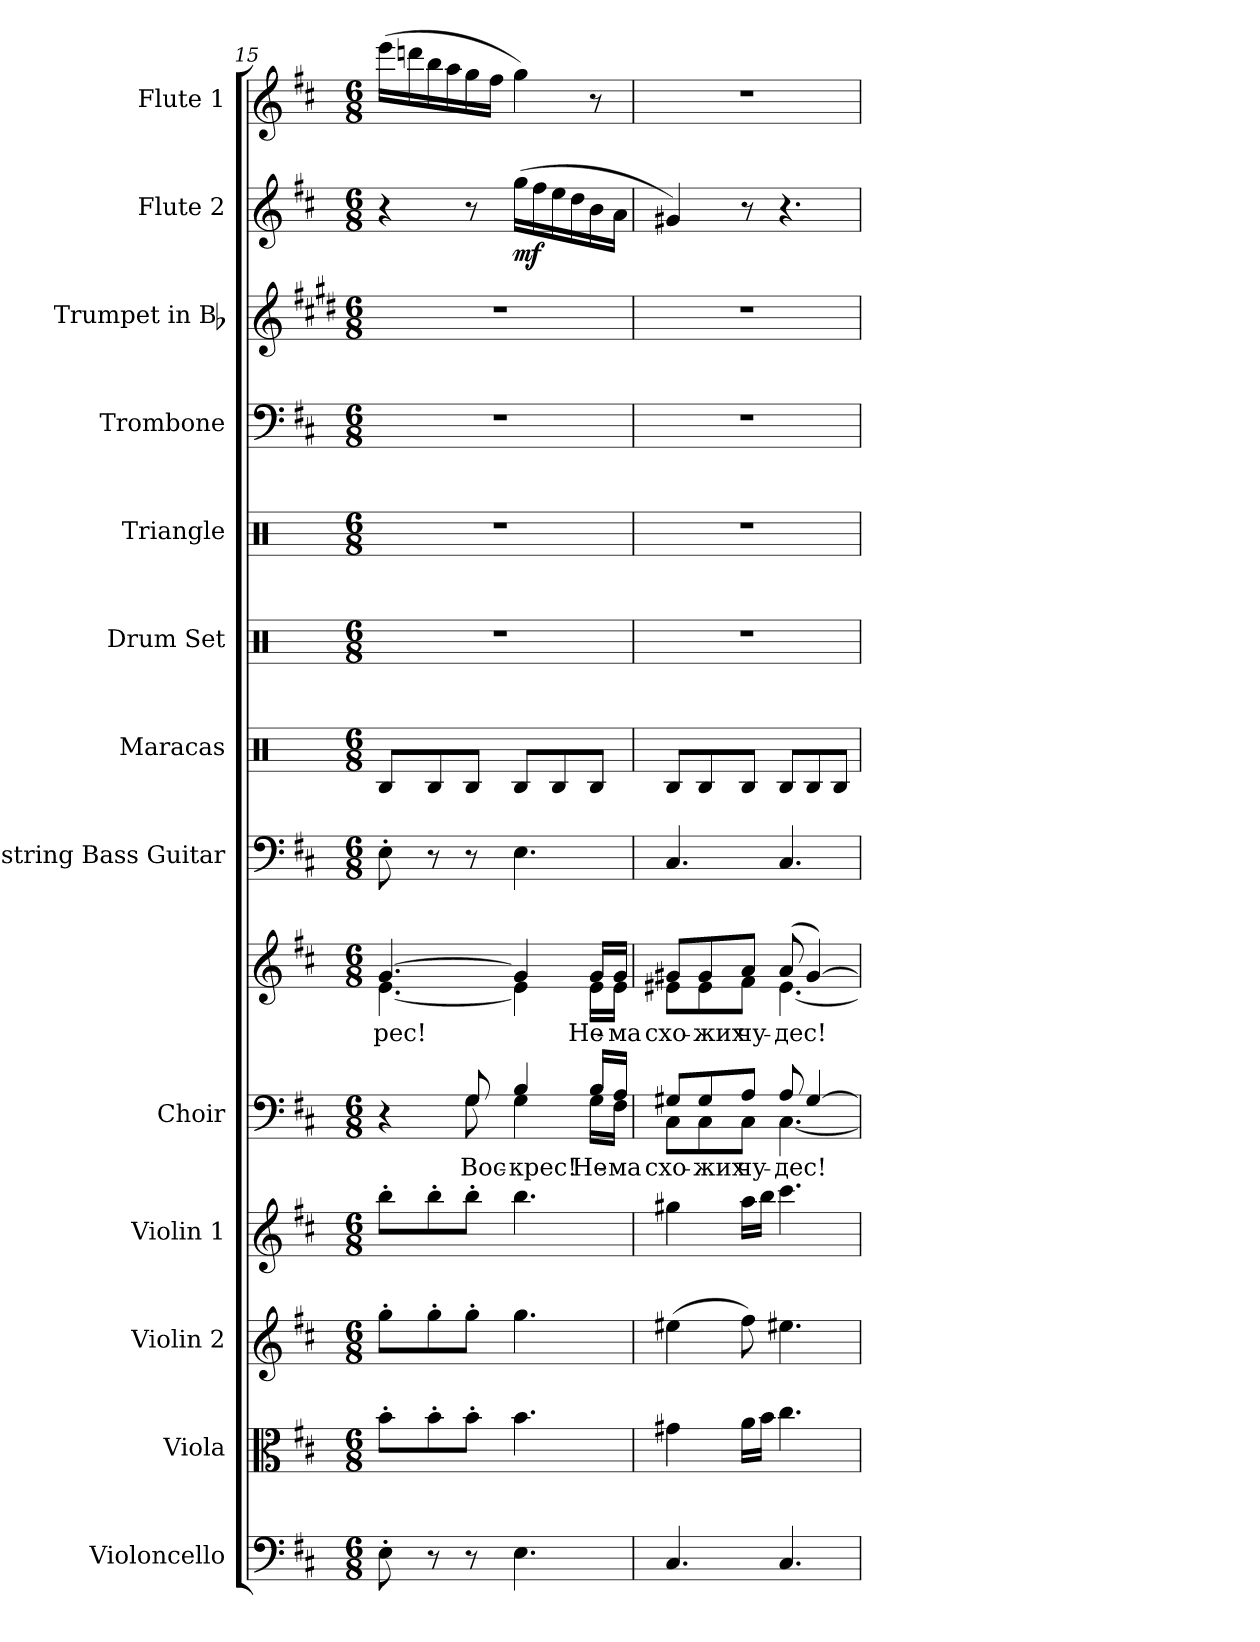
**kern	**kern	**kern	**kern	**kern	**text	**kern	**text	**kern	**kern	**kern	**kern	**kern	**kern	**kern	**dynam	**kern
*part13	*part12	*part11	*part10	*part9	*part9	*part9	*part9	*part8	*part7	*part6	*part5	*part4	*part3	*part2	*part2	*part1
*staff14	*staff13	*staff12	*staff11	*staff10	*staff10	*staff9	*staff9	*staff8	*staff7	*staff6	*staff5	*staff4	*staff3	*staff2	*staff2	*staff1
*I"Violoncello	*I"Viola	*I"Violin 2	*I"Violin 1	*I"Choir	*	*	*	*I"6-string Bass Guitar	*I"Maracas	*I"Drum Set	*I"Triangle	*I"Trombone	*I"Trumpet in Bb	*I"Flute 2	*	*I"Flute 1
*I'Vc.	*I'Vla.	*I'Vln. 2	*I'Vln. 1	*I'Choir	*	*	*	*I'Bass	*I'Mrcs.	*I'Dr.	*I'Tri.	*I'Tbn.	*I'Tpt.	*I'Fl.	*	*I'Fl.
!!LO:PB:g=z
*clefF4	*clefC3	*clefG2	*clefG2	*clefF4	*	*clefG2	*	*clefF4	*clefX	*clefX	*clefX	*clefF4	*clefG2	*clefG2	*	*clefG2
*	*	*	*	*	*	*	*	*ITrd7c12	*	*	*	*	*ITrd1c2	*	*	*
*k[f#c#]	*k[f#c#]	*k[f#c#]	*k[f#c#]	*k[f#c#]	*	*k[f#c#]	*	*k[f#c#]	*k[]	*k[]	*k[]	*k[f#c#]	*k[f#c#]	*k[f#c#]	*	*k[f#c#]
*b:	*b:	*b:	*b:	*b:	*	*b:	*	*b:	*C:	*C:	*C:	*b:	*b:	*b:	*	*b:
*M6/8	*M6/8	*M6/8	*M6/8	*M6/8	*	*M6/8	*	*M6/8	*M6/8	*M6/8	*M6/8	*M6/8	*M6/8	*M6/8	*	*M6/8
=15	=15	=15	=15	=15	=15	=15	=15	=15	=15	=15	=15	=15	=15	=15	=15	=15
*	*	*	*	*^	*	*^	*	*	*	*	*	*	*	*	*	*
!	!	!	!	!	!	!	!	!	!LO:LY:b:color=#000000	!	!	!LO:N:vis=1	!LO:N:vis=1	!LO:N:vis=1	!LO:N:vis=1	!	!	!
8E'i\	8b'i\L	8gg'i\L	8bb'i\L	4r	4ryy	.	[>4.gi/	[<4.ei\	-рес!	8EE'i\	8RBi/L	2.r	2.r	2.r	2.r	4r	.	(16eeei\LL
.	.	.	.	.	.	.	.	.	.	.	.	.	.	.	.	.	.	16dddni\
8r	8b'i\	8gg'i\	8bb'i\	.	.	.	.	.	.	8r	8RBi/	.	.	.	.	.	.	16bbi\
.	.	.	.	.	.	.	.	.	.	.	.	.	.	.	.	.	.	16aai\
!	!	!	!	!	!	!LO:LY:a:color=#000000	!	!	!	!	!	!	!	!	!	!	!	!
8r	8b'i\J	8gg'i\J	8bb'i\J	8Gi/	8Gi\	Вос-	.	.	.	8r	8RBi/J	.	.	.	.	8r	.	16ggi\
.	.	.	.	.	.	.	.	.	.	.	.	.	.	.	.	.	.	16ff#i\JJ
!	!	!	!	!	!	!LO:LY:a:color=#000000	!	!	!	!	!	!	!	!	!	!	!	!
4.Ei\	4.bi\	4.ggi\	4.bbi\	4Bi/	4Gi\	-крес!	4gi/]	4ei\]	.	4.EEi\	8RBi/L	.	.	.	.	(16ggi\LL	mf	4ggi\)
.	.	.	.	.	.	.	.	.	.	.	.	.	.	.	.	16ff#i\	.	.
.	.	.	.	.	.	.	.	.	.	.	8RBi/	.	.	.	.	16eei\	.	.
.	.	.	.	.	.	.	.	.	.	.	.	.	.	.	.	16ddi\	.	.
!	!	!	!	!	!	!LO:LY:a:color=#000000	!	!	!	!	!	!	!	!	!	!	!	!
!	!	!	!	!	!	!	!	!	!LO:LY:b:color=#000000	!	!	!	!	!	!	!	!	!
.	.	.	.	16Bi/LL	16Gi\LL	Не-	16gi/LL	16ei\LL	Не-	.	8RBi/J	.	.	.	.	16bi\	.	8r
!	!	!	!	!	!	!LO:LY:a:color=#000000	!	!	!	!	!	!	!	!	!	!	!	!
!	!	!	!	!	!	!	!	!	!LO:LY:b:color=#000000	!	!	!	!	!	!	!	!	!
.	.	.	.	16Ai/JJ	16F#i\JJ	-ма	16gi/JJ	16ei\JJ	-ма	.	.	.	.	.	.	16ai\JJ	.	.
=16	=16	=16	=16	=16	=16	=16	=16	=16	=16	=16	=16	=16	=16	=16	=16	=16	=16	=16
!	!	!	!	!	!	!LO:LY:a:color=#000000	!	!	!	!	!	!	!	!	!	!	!	!
!	!	!	!	!	!	!	!	!	!LO:LY:b:color=#000000	!	!	!LO:N:vis=1	!LO:N:vis=1	!LO:N:vis=1	!LO:N:vis=1	!	!	!LO:N:vis=1
4.C#i/	4g#Xi\	(4ee#Xi\	4gg#Xi\	8G#Xi/L	8C#i\L	схо-	8g#Xi/L	8e#Xi\L	схо-	4.CC#i/	8RBi/L	2.r	2.r	2.r	2.r	4g#Xi/)	.	2.r
!	!	!	!	!	!	!LO:LY:a:color=#000000	!	!	!	!	!	!	!	!	!	!	!	!
!	!	!	!	!	!	!	!	!	!LO:LY:b:color=#000000	!	!	!	!	!	!	!	!	!
.	.	.	.	8G#i/	8C#i\	-жих	8g#i/	8e#i\	-жих	.	8RBi/	.	.	.	.	.	.	.
!	!	!	!	!	!	!LO:LY:a:color=#000000	!	!	!	!	!	!	!	!	!	!	!	!
!	!	!	!	!	!	!	!	!	!LO:LY:b:color=#000000	!	!	!	!	!	!	!	!	!
.	16ai\LL	8ff#i\)	16aai\LL	8Ai/J	8C#i\J	чу-	8ai/J	8f#i\J	чу-	.	8RBi/J	.	.	.	.	8r	.	.
.	16bi\JJ	.	16bbi\JJ	.	.	.	.	.	.	.	.	.	.	.	.	.	.	.
!	!	!	!	!	!	!LO:LY:a:color=#000000	!	!	!	!	!	!	!	!	!	!	!	!
!	!	!	!	!	!	!	!	!	!LO:LY:b:color=#000000	!	!	!	!	!	!	!	!	!
4.C#i/	4.cc#i\	4.ee#Xi\	4.ccc#i\	8Ai/	[<4.C#i\	-дес!	(8ai/	[<4.e#i\	-дес!	4.CC#i/	8RBi/L	.	.	.	.	4.r	.	.
.	.	.	.	[>4G#i/	.	.	[>4g#i/)	.	.	.	8RBi/	.	.	.	.	.	.	.
.	.	.	.	.	.	.	.	.	.	.	8RBi/J	.	.	.	.	.	.	.
*	*	*	*	*v	*v	*	*	*	*	*	*	*	*	*	*	*	*	*
*	*	*	*	*	*	*v	*v	*	*	*	*	*	*	*	*	*	*
=	=	=	=	=	=	=	=	=	=	=	=	=	=	=	=	=
*-	*-	*-	*-	*-	*-	*-	*-	*-	*-	*-	*-	*-	*-	*-	*-	*-
